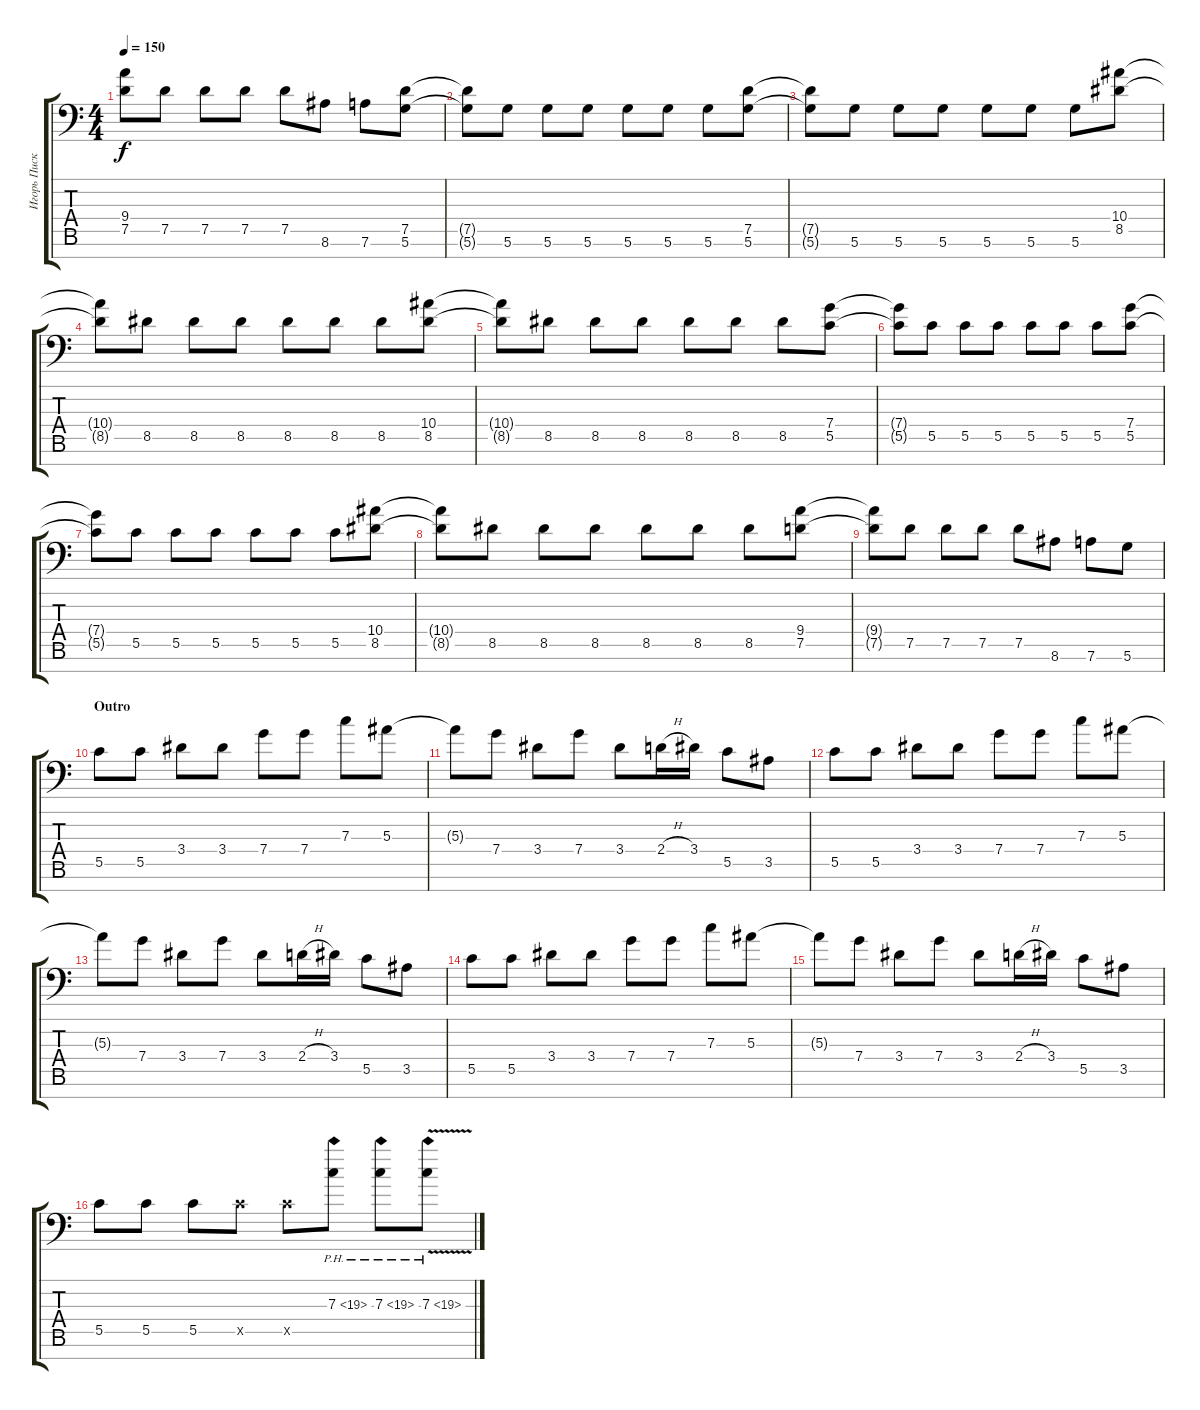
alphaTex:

\track ("Игорь Пискарёв" "Игорь Писк") {instrument overdrivenguitar}
\staff {score tabs}
\tuning (D4 A3 F3 C3 G2 D2 A1) {hide}
\ts (4 4)
\tempo 150
\clef f4
\ks c
(9.4{t} 7.5{t}).8{dy f} 7.5.8 7.5.8 7.5.8 7.5.8 8.6.8 7.6.8 (7.5 5.6).8 |
(7.5{t} 5.6{t}).8 5.6.8 5.6.8 5.6.8 5.6.8 5.6.8 5.6.8 (7.5 5.6).8 |
(7.5{t} 5.6{t}).8 5.6.8 5.6.8 5.6.8 5.6.8 5.6.8 5.6.8 (10.4 8.5).8 |
(10.4{t} 8.5{t}).8 8.5.8 8.5.8 8.5.8 8.5.8 8.5.8 8.5.8 (10.4 8.5).8 |
(10.4{t} 8.5{t}).8 8.5.8 8.5.8 8.5.8 8.5.8 8.5.8 8.5.8 (7.4 5.5).8 |
(7.4{t} 5.5{t}).8 5.5.8 5.5.8 5.5.8 5.5.8 5.5.8 5.5.8 (7.4 5.5).8 |
(7.4{t} 5.5{t}).8 5.5.8 5.5.8 5.5.8 5.5.8 5.5.8 5.5.8 (10.4 8.5).8 |
(10.4{t} 8.5{t}).8 8.5.8 8.5.8 8.5.8 8.5.8 8.5.8 8.5.8 (9.4 7.5).8 |
(9.4{t} 7.5{t}).8 7.5.8 7.5.8 7.5.8 7.5.8 8.6.8 7.6.8 5.6.8 |
\section ("" "Outro")
5.5.8 5.5.8 3.4.8 3.4.8 7.4.8 7.4.8 7.3.8 5.3.8 |
5.3{t}.8 7.4.8 3.4.8 7.4.8 3.4.8 2.4{h}.16 3.4.16 5.5.8 3.5.8 |
5.5.8 5.5.8 3.4.8 3.4.8 7.4.8 7.4.8 7.3.8 5.3.8 |
5.3{t}.8 7.4.8 3.4.8 7.4.8 3.4.8 2.4{h}.16 3.4.16 5.5.8 3.5.8 |
5.5.8 5.5.8 3.4.8 3.4.8 7.4.8 7.4.8 7.3.8 5.3.8 |
5.3{t}.8 7.4.8 3.4.8 7.4.8 3.4.8 2.4{h}.16 3.4.16 5.5.8 3.5.8 |
5.5.8 5.5.8 5.5.8 5.5{x}.8 5.5{x}.8 7.3{ph 12}.8 7.3{ph 12}.8 7.3{ph 12 v}.8
